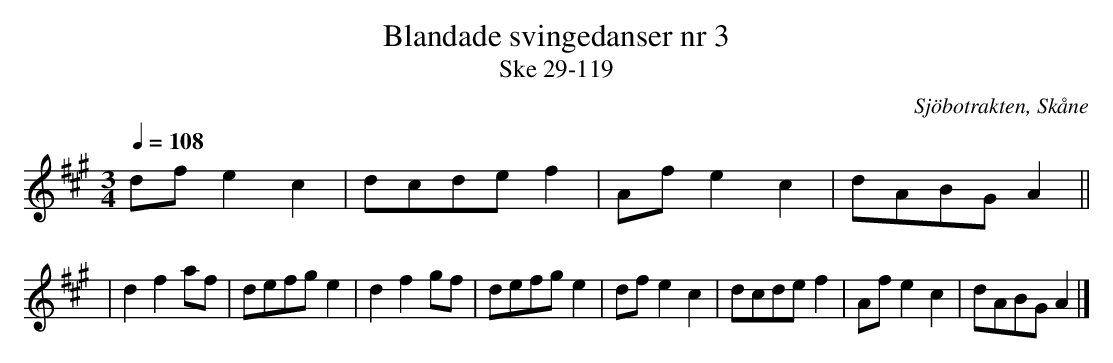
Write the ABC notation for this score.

X:1
T:Blandade svingedanser nr 3
T:Ske 29-119
O:Sjöbotrakten, Skåne
M:3/4
L:1/8
Q:1/4=108
K:A
 df e2 c2 | dcde f2 | Af e2 c2 | dABG A2 ||
| d2 f2 af | defg e2 | d2 f2 gf | defg e2 | df e2 c2 | dcde f2 | Af e2 c2 | dABG A2 |]
